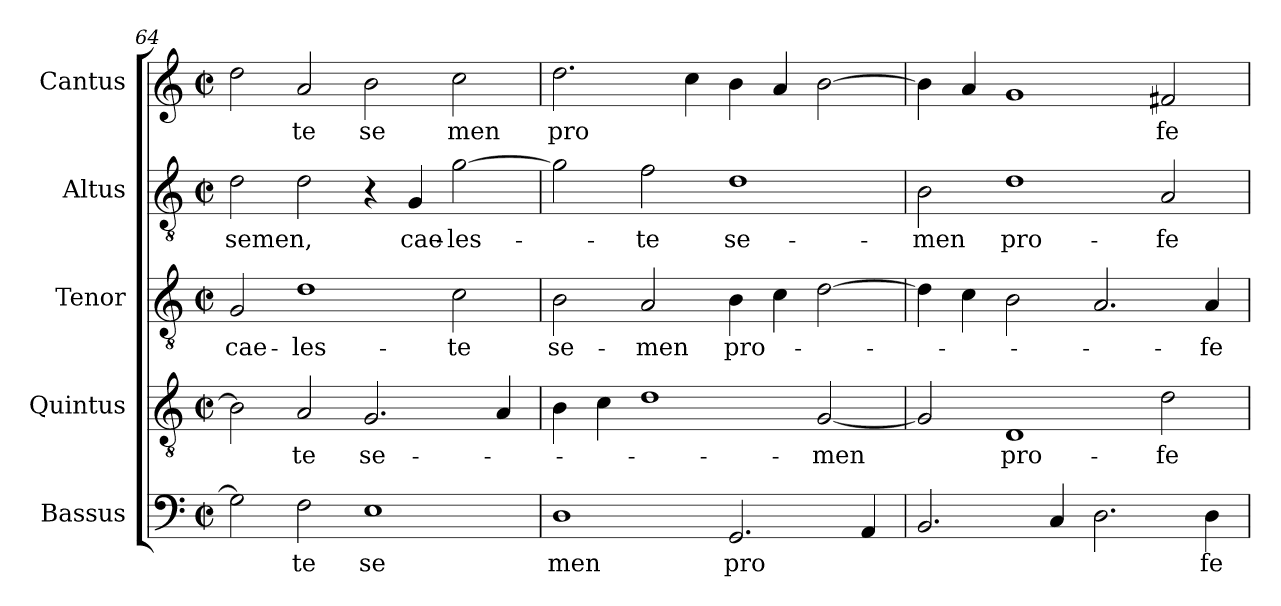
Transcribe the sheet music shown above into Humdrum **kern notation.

**kern	**text	**kern	**text	**kern	**text	**kern	**text	**kern	**text
*part5	*part5	*part4	*part4	*part3	*part3	*part2	*part2	*part1	*part1
*staff5	*staff5	*staff4	*staff4	*staff3	*staff3	*staff2	*staff2	*staff1	*staff1
*I"Bassus	*	*I"Quintus	*	*I"Tenor	*	*I"Altus	*	*I"Cantus	*
*clefF4	*	*clefGv2	*	*clefGv2	*	*clefGv2	*	*clefG2	*
*	*	*	*	*k[]	*	*	*	*	*
*	*	*	*	*C:	*	*	*	*	*
*M2/2	*	*M2/2	*	*M2/2	*	*M2/2	*	*M2/2	*
*met(c|)	*	*met(c|)	*	*met(c|)	*	*met(c|)	*	*met(c|)	*
=64	=64	=64	=64	=64	=64	=64	=64	=64	=64
!	!	!	!	!	!LO:LY:b:cj	!	!LO:LY:b	!	!
2G\]	.	2B\]	.	2G/	cae-	2d\	semen,	2dd\	.
!	!LO:LY:b:cj	!	!LO:LY:b:cj	!	!LO:LY:b:cj	!	!	!	!LO:LY:b:cj
2F\	te	2A/	-te	1d	-les-	2d\	.	2a/	te
!	!LO:LY:b:cj	!	!LO:LY:b:cj	!	!	!	!	!	!LO:LY:b:cj
1E	se	2.G/	se-	.	.	4r	.	2b\	se
!	!	!	!	!	!	!	!LO:LY:b:cj	!	!
.	.	.	.	.	.	4G/	cae-	.	.
!	!	!	!	!	!LO:LY:b:cj	!	!LO:LY:b	!	!LO:LY:b:cj
.	.	.	.	2c\	-te	[>2g\	-les-	2cc\	men
.	.	4A/	.	.	.	.	.	.	.
=65	=65	=65	=65	=65	=65	=65	=65	=65	=65
!	!LO:LY:b:cj	!	!	!	!LO:LY:b:cj	!	!	!	!LO:LY:b
1D	men	4B\	.	2B\	se-	2g\]	.	2.dd\	pro
.	.	4c\	.	.	.	.	.	.	.
!	!	!	!	!	!LO:LY:b:cj	!	!LO:LY:b:cj	!	!
.	.	1d	.	2A/	-men	2f\	-te	.	.
.	.	.	.	.	.	.	.	4cc\	.
!	!LO:LY:b	!	!	!	!LO:LY:b	!	!LO:LY:b:cj	!	!
2.GG/	pro	.	.	4B\	pro-	1d	se-	4b\	.
.	.	.	.	4c\	.	.	.	4a/	.
!	!	!	!LO:LY:b	!	!	!	!	!	!
.	.	[<2G/	-men	[>2d\	.	.	.	[>2b\	.
4AA/	.	.	.	.	.	.	.	.	.
=66	=66	=66	=66	=66	=66	=66	=66	=66	=66
!	!	!	!	!	!	!	!LO:LY:b:cj	!	!
2.BB/	.	2G/]	.	4d\]	.	2B\	-men	4b\]	.
.	.	.	.	4c\	.	.	.	4a/	.
!	!	!	!LO:LY:b:cj	!	!	!	!LO:LY:b:cj	!	!
.	.	1D	pro-	2B\	.	1d	pro-	1g	.
4C/	.	.	.	.	.	.	.	.	.
2.D\	.	.	.	2.A/	.	.	.	.	.
!	!	!	!LO:LY:b:cj	!	!	!	!LO:LY:b:cj	!	!LO:LY:b:cj
.	.	2d\	-fe-	.	.	2A/	-fe-	2f#X/	fe
!	!LO:LY:b:cj	!	!	!	!LO:LY:b:cj	!	!	!	!
4D\	fe	.	.	4A/	-fe-	.	.	.	.
=	=	=	=	=	=	=	=	=	=
*-	*-	*-	*-	*-	*-	*-	*-	*-	*-
